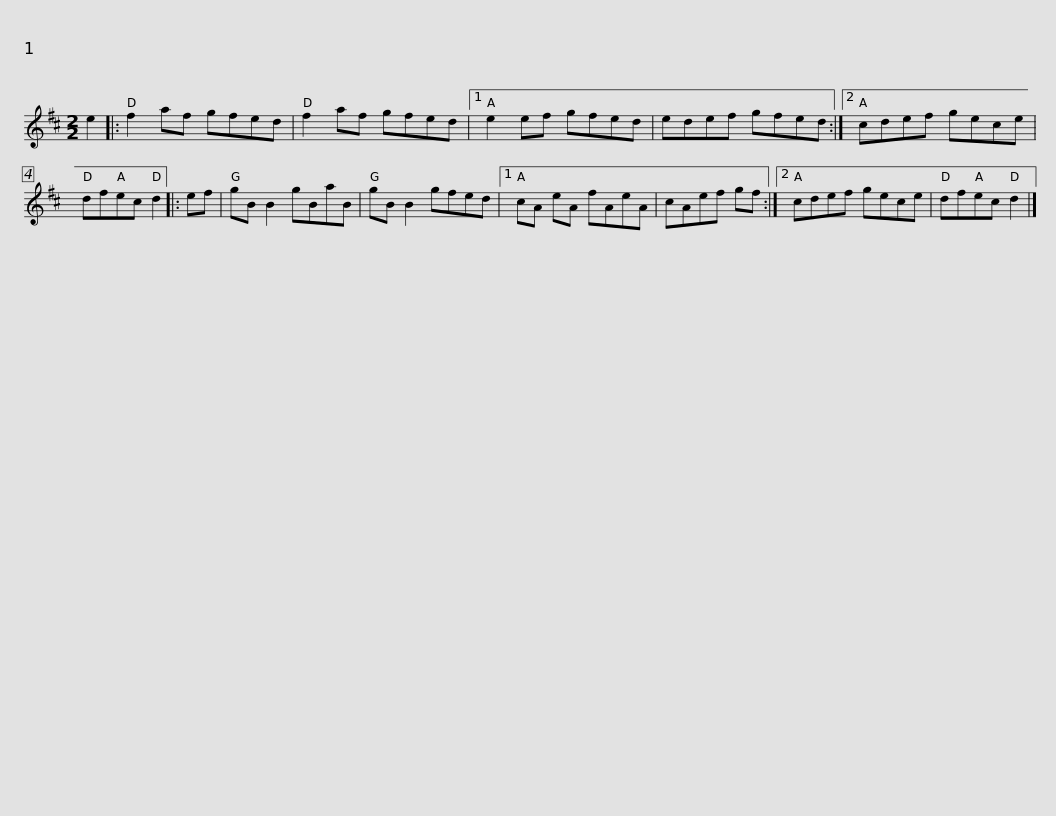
X:1
L:1/8
M:2/2
I:linebreak $
K:D
V:1 treble
V:1
 e2 |: f2 af gfed | f2 af gfed |1 e2 ef gfed | edef gfed :|2 %5
 cdef gece |$ dfec d2 |: ef | gB B2 gBaB | gB B2 gfed |1 %10
 cA eA fAeA | cAef gf :|2 cdef gece |$ dfec d2 |] %14
